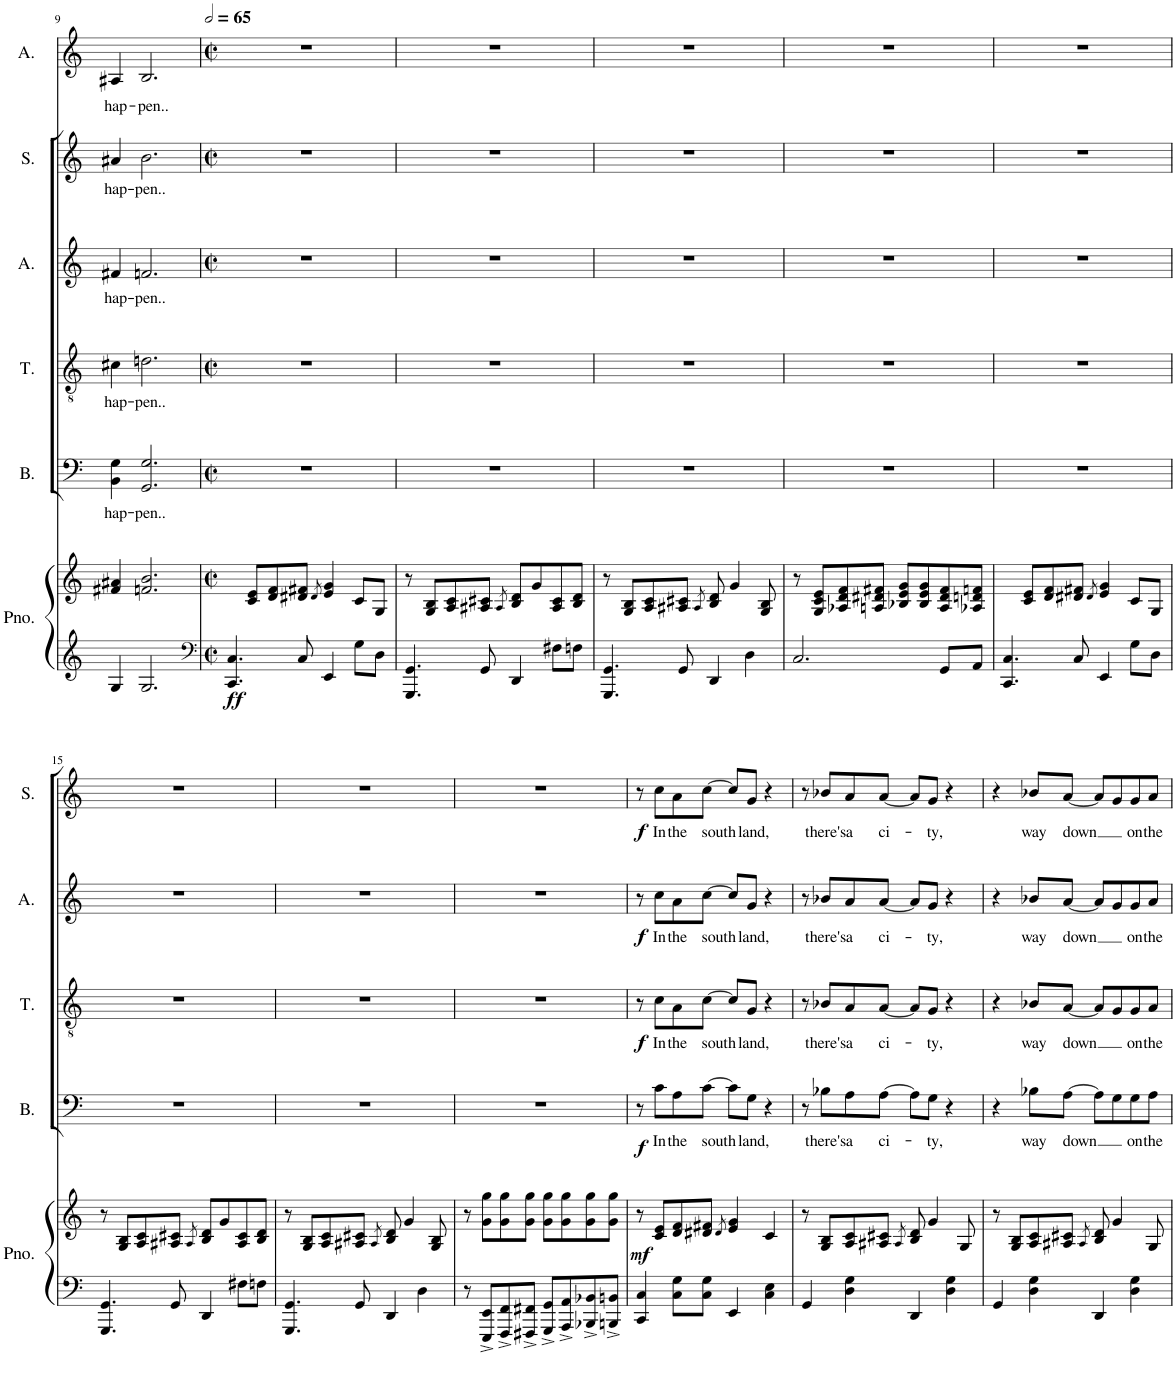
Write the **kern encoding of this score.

**kern	**kern	**dynam	**kern	**text	**dynam	**kern	**text	**dynam	**kern	**text	**dynam	**kern	**text	**dynam	**kern	**text
*part6	*part6	*part6	*part5	*part5	*part5	*part4	*part4	*part4	*part3	*part3	*part3	*part2	*part2	*part2	*part1	*part1
*staff7	*staff6	*staff6/7	*staff5	*staff5	*staff5	*staff4	*staff4	*staff4	*staff3	*staff3	*staff3	*staff2	*staff2	*staff2	*staff1	*staff1
*I"Piano	*	*	*I"Bass	*	*	*I"Tenor	*	*	*I"Alto	*	*	*I"Soprano	*	*	*I"Solo	*
*I'Pno.	*	*	*I'B.	*	*	*I'T.	*	*	*I'A.	*	*	*I'S.	*	*	*	*
!!LO:PB:g=z
*clefG2	*clefG2	*	*clefF4	*	*	*clefGv2	*	*	*clefG2	*	*	*clefG2	*	*	*clefG2	*
*k[]	*k[]	*	*k[]	*	*	*k[]	*	*	*k[]	*	*	*k[]	*	*	*k[]	*
*M4/4	*M4/4	*	*M4/4	*	*	*M4/4	*	*	*M4/4	*	*	*M4/4	*	*	*M4/4	*
=9	=9	=9	=9	=9	=9	=9	=9	=9	=9	=9	=9	=9	=9	=9	=9	=9
!	!	!	!	!LO:LY:b	!	!	!LO:LY:b	!	!	!LO:LY:b	!	!	!LO:LY:b	!	!	!LO:LY:b
4G/	4f#X/ 4a#X/	.	4BB\ 4G\	hap-	.	4c#X\	hap-	.	4f#X/	hap-	.	4a#X/	hap-	.	4A#X/	hap-
!	!	!	!	!LO:LY:b	!	!	!LO:LY:b	!	!	!LO:LY:b	!	!	!LO:LY:b	!	!	!LO:LY:b
2.G/	2.fn/ 2.b/	.	2.GG/ 2.G/	-pen..	.	2.dn\	-pen..	.	2.fn/	-pen..	.	2.b\	-pen..	.	2.B/	-pen..
=10	=10	=10	=10	=10	=10	=10	=10	=10	=10	=10	=10	=10	=10	=10	=10	=10
*clefF4	*	*	*	*	*	*	*	*	*	*	*	*	*	*	*	*
*M2/2	*M2/2	*	*M2/2	*	*	*M2/2	*	*	*M2/2	*	*	*M2/2	*	*	*M2/2	*
*met(c|)	*met(c|)	*	*met(c|)	*	*	*met(c|)	*	*	*met(c|)	*	*	*met(c|)	*	*	*met(c|)	*
*	*	*	*	*	*	*	*	*	*	*	*	*	*	*	*MM130	*
!	!	!LO:DY:b=2	!	!	!	!	!	!	!	!	!	!	!	!	!	!
4.CC/ 4.C/	8ryy	ff	1r	.	.	1r	.	.	1r	.	.	1r	.	.	1r	.
.	8c/ 8e/L	.	.	.	.	.	.	.	.	.	.	.	.	.	.	.
.	8d/ 8f/	.	.	.	.	.	.	.	.	.	.	.	.	.	.	.
8C/	8d#X/ 8f#X/J	.	.	.	.	.	.	.	.	.	.	.	.	.	.	.
.	8qd#/	.	.	.	.	.	.	.	.	.	.	.	.	.	.	.
4EE/	4e/ 4g/	.	.	.	.	.	.	.	.	.	.	.	.	.	.	.
8G\L	8c/L	.	.	.	.	.	.	.	.	.	.	.	.	.	.	.
8D\J	8G/J	.	.	.	.	.	.	.	.	.	.	.	.	.	.	.
=11	=11	=11	=11	=11	=11	=11	=11	=11	=11	=11	=11	=11	=11	=11	=11	=11
4.GGG/ 4.GG/	8r	.	1r	.	.	1r	.	.	1r	.	.	1r	.	.	1r	.
.	8G/ 8B/L	.	.	.	.	.	.	.	.	.	.	.	.	.	.	.
.	8A/ 8c/	.	.	.	.	.	.	.	.	.	.	.	.	.	.	.
8GG/	8A#X/ 8c#X/J	.	.	.	.	.	.	.	.	.	.	.	.	.	.	.
.	8qA#/	.	.	.	.	.	.	.	.	.	.	.	.	.	.	.
4DD/	8B/ 8d/L	.	.	.	.	.	.	.	.	.	.	.	.	.	.	.
.	8g/	.	.	.	.	.	.	.	.	.	.	.	.	.	.	.
8F#X\L	8A#/ 8c#/	.	.	.	.	.	.	.	.	.	.	.	.	.	.	.
8Fn\J	8B/ 8d/J	.	.	.	.	.	.	.	.	.	.	.	.	.	.	.
=12	=12	=12	=12	=12	=12	=12	=12	=12	=12	=12	=12	=12	=12	=12	=12	=12
4.GGG/ 4.GG/	8r	.	1r	.	.	1r	.	.	1r	.	.	1r	.	.	1r	.
.	8G/ 8B/L	.	.	.	.	.	.	.	.	.	.	.	.	.	.	.
.	8A/ 8c/	.	.	.	.	.	.	.	.	.	.	.	.	.	.	.
8GG/	8A#X/ 8c#X/J	.	.	.	.	.	.	.	.	.	.	.	.	.	.	.
.	8qA#/	.	.	.	.	.	.	.	.	.	.	.	.	.	.	.
4DD/	8B/ 8d/	.	.	.	.	.	.	.	.	.	.	.	.	.	.	.
.	4g/	.	.	.	.	.	.	.	.	.	.	.	.	.	.	.
4D\	.	.	.	.	.	.	.	.	.	.	.	.	.	.	.	.
.	8G/ 8B/	.	.	.	.	.	.	.	.	.	.	.	.	.	.	.
=13	=13	=13	=13	=13	=13	=13	=13	=13	=13	=13	=13	=13	=13	=13	=13	=13
2.C/	8r	.	1r	.	.	1r	.	.	1r	.	.	1r	.	.	1r	.
.	8G/ 8c/ 8e/L	.	.	.	.	.	.	.	.	.	.	.	.	.	.	.
.	8A-X/ 8d/ 8f/	.	.	.	.	.	.	.	.	.	.	.	.	.	.	.
.	8An/ 8d#X/ 8f#X/J	.	.	.	.	.	.	.	.	.	.	.	.	.	.	.
.	8B-X/ 8e/ 8g/L	.	.	.	.	.	.	.	.	.	.	.	.	.	.	.
.	8B-/ 8e/ 8g/	.	.	.	.	.	.	.	.	.	.	.	.	.	.	.
8GG/L	8A/ 8d#/ 8f#/	.	.	.	.	.	.	.	.	.	.	.	.	.	.	.
8AA/J	8A-X/ 8dn/ 8fn/J	.	.	.	.	.	.	.	.	.	.	.	.	.	.	.
=14	=14	=14	=14	=14	=14	=14	=14	=14	=14	=14	=14	=14	=14	=14	=14	=14
4.CC/ 4.C/	8ryy	.	1r	.	.	1r	.	.	1r	.	.	1r	.	.	1r	.
.	8c/ 8e/L	.	.	.	.	.	.	.	.	.	.	.	.	.	.	.
.	8d/ 8f/	.	.	.	.	.	.	.	.	.	.	.	.	.	.	.
8C/	8d#X/ 8f#X/J	.	.	.	.	.	.	.	.	.	.	.	.	.	.	.
.	8qd#/	.	.	.	.	.	.	.	.	.	.	.	.	.	.	.
4EE/	4e/ 4g/	.	.	.	.	.	.	.	.	.	.	.	.	.	.	.
8G\L	8c/L	.	.	.	.	.	.	.	.	.	.	.	.	.	.	.
8D\J	8G/J	.	.	.	.	.	.	.	.	.	.	.	.	.	.	.
!!LO:LB:g=z
=15	=15	=15	=15	=15	=15	=15	=15	=15	=15	=15	=15	=15	=15	=15	=15	=15
4.GGG/ 4.GG/	8r	.	1r	.	.	1r	.	.	1r	.	.	1r	.	.	1r	.
.	8G/ 8B/L	.	.	.	.	.	.	.	.	.	.	.	.	.	.	.
.	8A/ 8c/	.	.	.	.	.	.	.	.	.	.	.	.	.	.	.
8GG/	8A#X/ 8c#X/J	.	.	.	.	.	.	.	.	.	.	.	.	.	.	.
.	8qA#/	.	.	.	.	.	.	.	.	.	.	.	.	.	.	.
4DD/	8B/ 8d/L	.	.	.	.	.	.	.	.	.	.	.	.	.	.	.
.	8g/	.	.	.	.	.	.	.	.	.	.	.	.	.	.	.
8F#X\L	8A#/ 8c#/	.	.	.	.	.	.	.	.	.	.	.	.	.	.	.
8Fn\J	8B/ 8d/J	.	.	.	.	.	.	.	.	.	.	.	.	.	.	.
=16	=16	=16	=16	=16	=16	=16	=16	=16	=16	=16	=16	=16	=16	=16	=16	=16
4.GGG/ 4.GG/	8r	.	1r	.	.	1r	.	.	1r	.	.	1r	.	.	1r	.
.	8G/ 8B/L	.	.	.	.	.	.	.	.	.	.	.	.	.	.	.
.	8A/ 8c/	.	.	.	.	.	.	.	.	.	.	.	.	.	.	.
8GG/	8A#X/ 8c#X/J	.	.	.	.	.	.	.	.	.	.	.	.	.	.	.
.	8qA#/	.	.	.	.	.	.	.	.	.	.	.	.	.	.	.
4DD/	8B/ 8d/	.	.	.	.	.	.	.	.	.	.	.	.	.	.	.
.	4g/	.	.	.	.	.	.	.	.	.	.	.	.	.	.	.
4D\	.	.	.	.	.	.	.	.	.	.	.	.	.	.	.	.
.	8G/ 8B/	.	.	.	.	.	.	.	.	.	.	.	.	.	.	.
=17	=17	=17	=17	=17	=17	=17	=17	=17	=17	=17	=17	=17	=17	=17	=17	=17
8r	8r	.	1r	.	.	1r	.	.	1r	.	.	1r	.	.	1r	.
8EEE/^ 8EE/^L	8g\ 8gg\L	.	.	.	.	.	.	.	.	.	.	.	.	.	.	.
8FFF/^ 8FF/^	8g\ 8gg\	.	.	.	.	.	.	.	.	.	.	.	.	.	.	.
8FFF#X/^ 8FF#X/^J	8g\ 8gg\J	.	.	.	.	.	.	.	.	.	.	.	.	.	.	.
8GGG/^ 8GG/^L	8g\ 8gg\L	.	.	.	.	.	.	.	.	.	.	.	.	.	.	.
8AAA/^ 8AA/^	8g\ 8gg\	.	.	.	.	.	.	.	.	.	.	.	.	.	.	.
8BBB-X/^ 8BB-X/^	8g\ 8gg\	.	.	.	.	.	.	.	.	.	.	.	.	.	.	.
8BBBn/^ 8BBn/^J	8g\ 8gg\J	.	.	.	.	.	.	.	.	.	.	.	.	.	.	.
=18	=18	=18	=18	=18	=18	=18	=18	=18	=18	=18	=18	=18	=18	=18	=18	=18
!	!	!LO:DY:b	!	!	!LO:DY:b	!	!	!LO:DY:b	!	!	!LO:DY:b	!	!	!LO:DY:b	!	!
4CC/ 4C/	8r	mf	8r	.	f	8r	.	f	8r	.	f	8r	.	f	1r	.
!	!	!	!	!LO:LY:b	!	!	!LO:LY:b	!	!	!LO:LY:b	!	!	!LO:LY:b	!	!	!
.	8c/ 8e/L	.	8c\L	In	.	8c\L	In	.	8cc\L	In	.	8cc\L	In	.	.	.
!	!	!	!	!LO:LY:b	!	!	!LO:LY:b	!	!	!LO:LY:b	!	!	!LO:LY:b	!	!	!
8C\ 8G\L	8d/ 8f/	.	8A\	the	.	8A\	the	.	8a\	the	.	8a\	the	.	.	.
!	!	!	!	!LO:LY:b	!	!	!LO:LY:b	!	!	!LO:LY:b	!	!	!LO:LY:b	!	!	!
8C\ 8G\J	8d#X/ 8f#X/J	.	[8c\J	south	.	[8c\J	south	.	[8cc\J	south	.	[8cc\J	south	.	.	.
.	8qd#/	.	.	.	.	.	.	.	.	.	.	.	.	.	.	.
4EE/	4e/ 4g/	.	8c\L]	.	.	8c/L]	.	.	8cc/L]	.	.	8cc/L]	.	.	.	.
!	!	!	!	!LO:LY:b	!	!	!LO:LY:b	!	!	!LO:LY:b	!	!	!LO:LY:b	!	!	!
.	.	.	8G\J	land,	.	8G/J	land,	.	8g/J	land,	.	8g/J	land,	.	.	.
4C\ 4E\	4c/	.	4r	.	.	4r	.	.	4r	.	.	4r	.	.	.	.
=19	=19	=19	=19	=19	=19	=19	=19	=19	=19	=19	=19	=19	=19	=19	=19	=19
4GG/	8r	.	8r	.	.	8r	.	.	8r	.	.	8r	.	.	1r	.
!	!	!	!	!LO:LY:b	!	!	!LO:LY:b	!	!	!LO:LY:b	!	!	!LO:LY:b	!	!	!
.	8G/ 8B/L	.	8B-X\L	there's	.	8B-X/L	there's	.	8b-X/L	there's	.	8b-X/L	there's	.	.	.
!	!	!	!	!LO:LY:b	!	!	!LO:LY:b	!	!	!LO:LY:b	!	!	!LO:LY:b	!	!	!
4D\ 4G\	8A/ 8c/	.	8A\	a	.	8A/	a	.	8a/	a	.	8a/	a	.	.	.
!	!	!	!	!LO:LY:b	!	!	!LO:LY:b	!	!	!LO:LY:b	!	!	!LO:LY:b	!	!	!
.	8A#X/ 8c#X/J	.	[8A\J	ci-	.	[8A/J	ci-	.	[8a/J	ci-	.	[8a/J	ci-	.	.	.
.	8qA#/	.	.	.	.	.	.	.	.	.	.	.	.	.	.	.
4DD/	8B/ 8d/	.	8A\L]	.	.	8A/L]	.	.	8a/L]	.	.	8a/L]	.	.	.	.
!	!	!	!	!LO:LY:b	!	!	!LO:LY:b	!	!	!LO:LY:b	!	!	!LO:LY:b	!	!	!
.	4g/	.	8G\J	-ty,	.	8G/J	-ty,	.	8g/J	-ty,	.	8g/J	-ty,	.	.	.
4D\ 4G\	.	.	4r	.	.	4r	.	.	4r	.	.	4r	.	.	.	.
.	8G/	.	.	.	.	.	.	.	.	.	.	.	.	.	.	.
=20	=20	=20	=20	=20	=20	=20	=20	=20	=20	=20	=20	=20	=20	=20	=20	=20
4GG/	8r	.	4r	.	.	4r	.	.	4r	.	.	4r	.	.	1r	.
.	8G/ 8B/L	.	.	.	.	.	.	.	.	.	.	.	.	.	.	.
!	!	!	!	!LO:LY:b	!	!	!LO:LY:b	!	!	!LO:LY:b	!	!	!LO:LY:b	!	!	!
4D\ 4G\	8A/ 8c/	.	8B-X\L	way	.	8B-X/L	way	.	8b-X/L	way	.	8b-X/L	way	.	.	.
!	!	!	!	!LO:LY:b	!	!	!LO:LY:b	!	!	!LO:LY:b	!	!	!LO:LY:b	!	!	!
.	8A#X/ 8c#X/J	.	[8A\J	down	.	[8A/J	down	.	[8a/J	down	.	[8a/J	down	.	.	.
.	8qA#/	.	.	.	.	.	.	.	.	.	.	.	.	.	.	.
4DD/	8B/ 8d/	.	8A\L]	.	.	8A/L]	.	.	8a/L]	.	.	8a/L]	.	.	.	.
.	4g/	.	8G\	.	.	8G/	.	.	8g/	.	.	8g/	.	.	.	.
!	!	!	!	!LO:LY:b	!	!	!LO:LY:b	!	!	!LO:LY:b	!	!	!LO:LY:b	!	!	!
4D\ 4G\	.	.	8G\	on	.	8G/	on	.	8g/	on	.	8g/	on	.	.	.
!	!	!	!	!LO:LY:b	!	!	!LO:LY:b	!	!	!LO:LY:b	!	!	!LO:LY:b	!	!	!
.	8G/	.	8A\J	the	.	8A/J	the	.	8a/J	the	.	8a/J	the	.	.	.
=	=	=	=	=	=	=	=	=	=	=	=	=	=	=	=	=
*-	*-	*-	*-	*-	*-	*-	*-	*-	*-	*-	*-	*-	*-	*-	*-	*-
